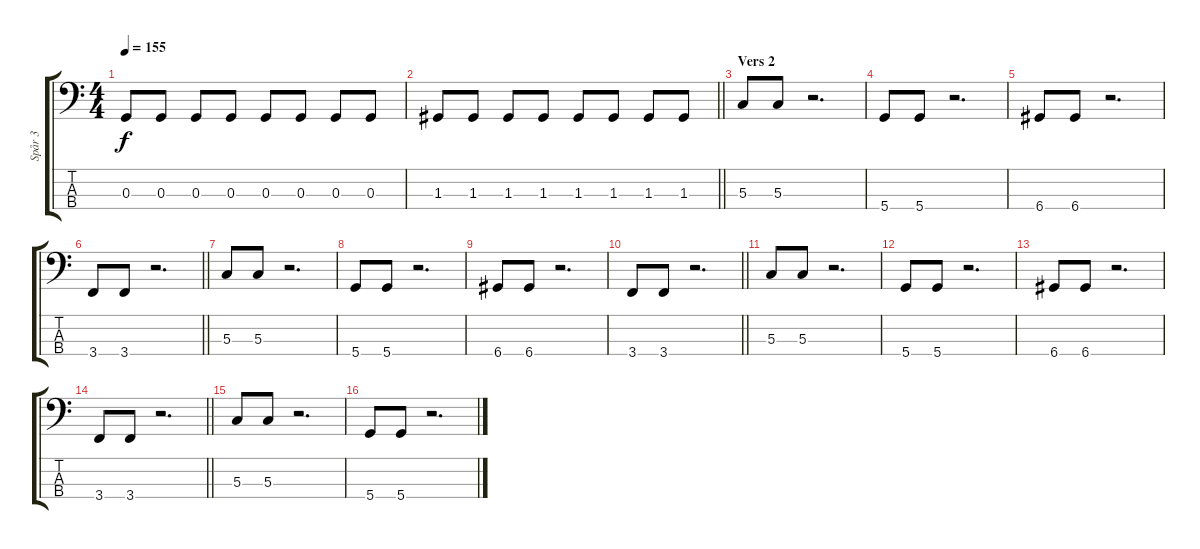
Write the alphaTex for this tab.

\track ("Spår 3" "Spår 3") {instrument electricbassfinger}
\staff {score tabs}
\tuning (F2 C2 G1 D1) {hide}
\ts (4 4)
\tempo 155
\clef f4
\ks c
0.3.8{dy f} 0.3.8 0.3.8 0.3.8 0.3.8 0.3.8 0.3.8 0.3.8 |
\barLineRight lightlight
1.3.8 1.3.8 1.3.8 1.3.8 1.3.8 1.3.8 1.3.8 1.3.8 |
\section ("" "Vers 2")
5.3.8 5.3.8 r.2{d} |
5.4.8 5.4.8 r.2{d} |
6.4.8 6.4.8 r.2{d} |
\barLineRight lightlight
3.4.8 3.4.8 r.2{d} |
5.3.8 5.3.8 r.2{d} |
5.4.8 5.4.8 r.2{d} |
6.4.8 6.4.8 r.2{d} |
\barLineRight lightlight
3.4.8 3.4.8 r.2{d} |
5.3.8 5.3.8 r.2{d} |
5.4.8 5.4.8 r.2{d} |
6.4.8 6.4.8 r.2{d} |
\barLineRight lightlight
3.4.8 3.4.8 r.2{d} |
5.3.8 5.3.8 r.2{d} |
5.4.8 5.4.8 r.2{d}
